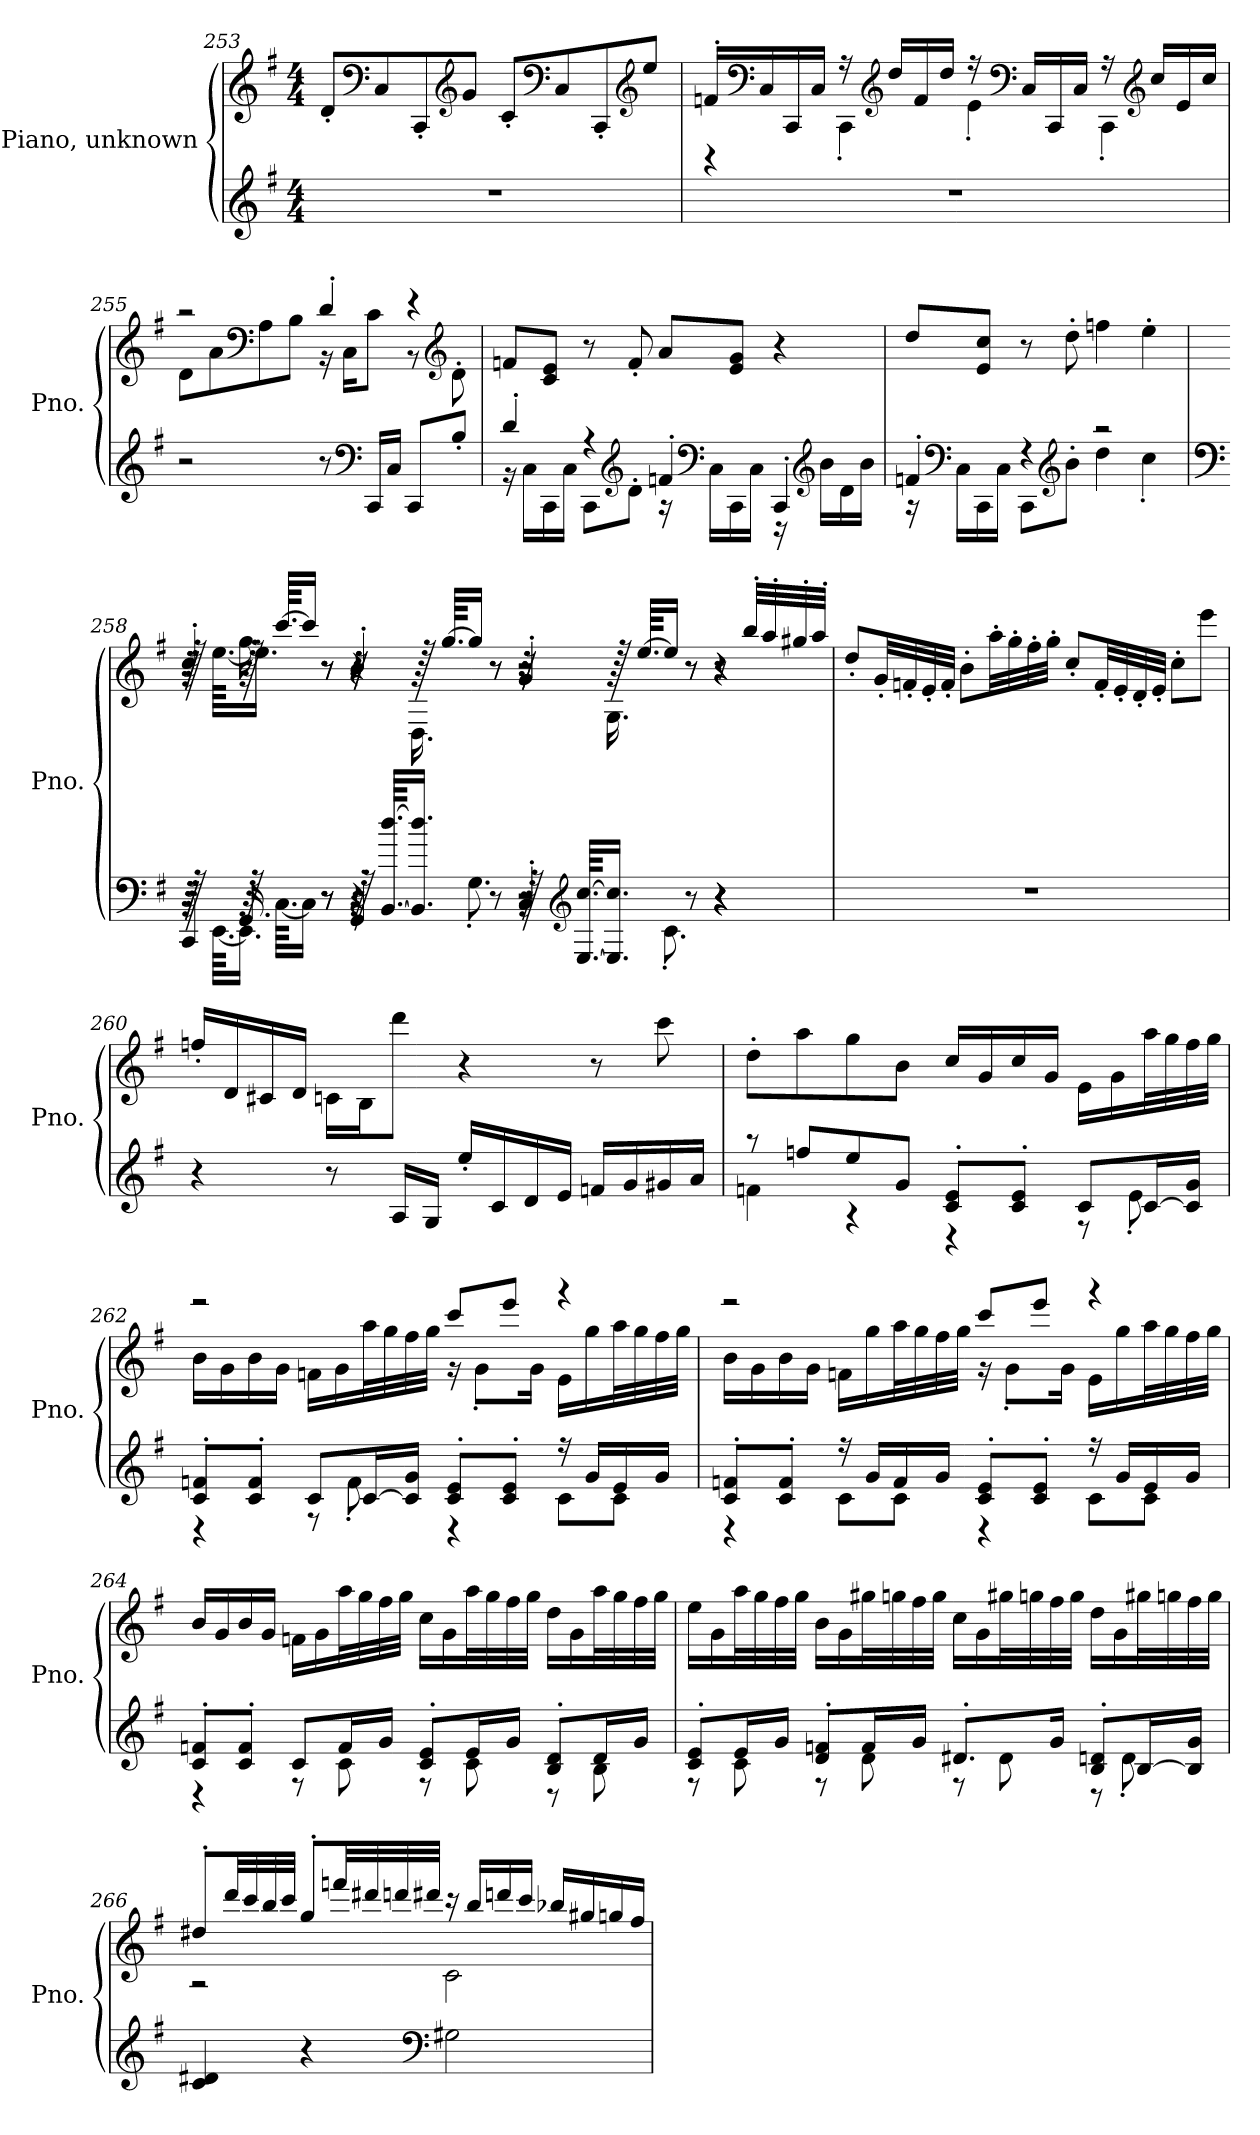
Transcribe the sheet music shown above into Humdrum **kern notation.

**kern	**kern
*part1	*part1
*staff2	*staff1
*I"Piano, unknown	*
*I'Pno.	*
!!LO:LB:g=z
*clefG2	*clefG2
*k[f#]	*k[f#]
*M4/4	*M4/4
=253	=253
1r	8d'/L
*	*clefF4
.	8C/
.	8CC'/
*	*clefG2
.	8g/J
.	8c'/L
*	*clefF4
.	8C/
.	8CC'/
*	*clefG2
.	8ee/J
=254	=254
*	*^
1r	16fn'/LL	4r
*	*clefF4	*
.	16C/	.
.	16CC/	.
.	16C/JJ	.
.	16r	4CC'\
*	*clefG2	*
.	16dd/LL	.
.	16f/	.
.	16dd/JJ	.
.	16r	4e'\
*	*clefF4	*
.	16C/LL	.
.	16CC/	.
.	16C/JJ	.
.	16r	4CC'\
*	*clefG2	*
.	16cc/LL	.
.	16e/	.
.	16cc/JJ	.
!!LO:LB:g=z	!!
=255	=255	=255
2r	2r	8d\L
.	.	8a\
*	*clefF4	*
.	.	8A\
.	.	8B\J
8r	4d'/	16r
.	.	16C\KL
*clefF4	*	*
16CC/LL	.	8c\J
16C/JJ	.	.
8CC/L	4r	8r
*	*clefG2	*
8B'/J	.	8d'\
*	*v	*v
=256	=256
*^	*
4d'/	16r	8fn/L
.	16C\LL	.
.	16CC\	8c/ 8e/J
.	16C\JJ	.
4r	8CC\L	8r
*clefG2	*	*
.	8d'\J	8f'/
4fn'/	16r	8a/L
*clefF4	*	*
.	16C\LL	.
.	16CC\	8e/ 8g/J
.	16C\JJ	.
4CC'/	16r	4r
*clefG2	*	*
.	16b\LL	.
.	16d\	.
.	16b\JJ	.
!!LO:LB:g=z
=257	=257	=257
4fn'/	16r	8dd/L
*clefF4	*	*
.	16C\LL	.
.	16CC\	8e/ 8cc/J
.	16C\JJ	.
4r	8CC\L	8r
*clefG2	*	*
.	8b'\J	8dd'\
2r	4dd\	4ffn\
.	4cc'\	4ee'\
*v	*v	*
!!LO:LB:g=z
=258	=258
*clefF4	*
*^	*^
*	*^	*	*^
*	*	*^	*	*	*^
4CC'/	32r	32r	128r	32r	32r	4cc'/	128r
.	.	.	[64.EE\KKLL	.	.	.	[64.ee\KKLL
.	128r	16.GG/	16.EE\JJ]	128r	16.gg\	.	16.ee\JJ]
.	[64.C\KKLL	.	.	[64.ccc/KKLL	.	.	.
.	16C\JJ]	.	.	16ccc/JJ]	.	.	.
.	8r	8r	8r	8r	8r	.	8r
128r	16r	4GG'/	4r	32r	4r	4b'/	32r
[64.BB/ [64.dd/KKLL	.	.	.	.	.	.	.
16.BB/] 16.dd/]JJ	.	.	.	128r	.	.	16.D\
.	.	.	.	[64.gg/KKLL	.	.	.
.	8.G'\	.	.	16gg/JJ]	.	.	.
8r	.	.	.	8r	.	.	8r
128r	16r	4C'/	2r	32r	2r	4g'/	32r
*clefG2	*	*	*	*	*	*	*
[64.E/ [64.cc/KKLL	.	.	.	.	.	.	.
16.E/] 16.cc/]JJ	.	.	.	128r	.	.	16.G\
.	.	.	.	[64.ee/KKLL	.	.	.
.	8.c'\	.	.	16ee/JJ]	.	.	.
8r	.	.	.	8r	.	.	8r
4r	4r	4r	.	8r	.	4r	4r
.	.	.	.	32bb'/LLL	.	.	.
.	.	.	.	32aa'/	.	.	.
.	.	.	.	32gg#X'/	.	.	.
.	.	.	.	32aa'/JJJ	.	.	.
*v	*v	*v	*v	*	*	*	*
*	*v	*v	*v	*v
!!LO:PB:g=z
=259	=259
1r	8dd'/L
.	32g'/LL
.	32fn'/
.	32e'/
.	32f'/JJJ
.	8b'\L
.	32aa'\LL
.	32gg'\
.	32ff#'\
.	32gg'\JJJ
.	8cc'/L
.	32f'/LL
.	32e'/
.	32d'/
.	32e'/JJJ
.	8cc'\L
.	8eee\J
=260	=260
4r	16ffn'/LL
.	16d/
.	16c#X/
.	16d/JJ
8r	16cn\LL
.	16B\J
16A/LL	8ddd\J
16G/JJ	.
16ee'/LL	4r
16c/	.
16d/	.
16e/JJ	.
16fn/LL	8r
16g/	.
16g#X/	8ccc\
16a/JJ	.
!!LO:LB:g=z
=261	=261
*^	*
8r	4fn\	8dd'\L
8ffn/L	.	8aa\
8ee/	4r	8gg\
8g/J	.	8b\J
8c/' 8e/'L	4r	16cc/LL
.	.	16g/
8c/' 8e/'J	.	16cc/
.	.	16g/JJ
8c/L	8r	16e\LL
.	.	16g\
[16c/L	8e'\	32aa\L
.	.	32gg\
16c/] 16g/JJ	.	32ff#\
.	.	32gg\JJJ
=262	=262	=262
*	*	*^
8c/' 8fn/'L	4r	2r	16b\LL
.	.	.	16g\
8c/' 8f/'J	.	.	16b\
.	.	.	16g\JJ
8c/L	8r	.	16fn\LL
.	.	.	16g\
[16c/L	8f'\	.	32aa\L
.	.	.	32gg\
16c/] 16g/JJ	.	.	32ff#\
.	.	.	32gg\JJJ
8c/' 8e/'L	4r	8ccc/L	16r
.	.	.	8g'\L
8c/' 8e/'J	.	8eee/J	.
.	.	.	16g\Jk
16r	8c\L	4r	16e\LL
16g/LL	.	.	16gg\
16e/	8c\J	.	32aa\L
.	.	.	32gg\
16g/JJ	.	.	32ff#\
.	.	.	32gg\JJJ
!!LO:LB:g=z	!!
=263	=263	=263	=263
8c/' 8fn/'L	4r	2r	16b\LL
.	.	.	16g\
8c/' 8f/'J	.	.	16b\
.	.	.	16g\JJ
16r	8c\L	.	16fn\LL
16g/LL	.	.	16gg\
16f/	8c\J	.	32aa\L
.	.	.	32gg\
16g/JJ	.	.	32ff#\
.	.	.	32gg\JJJ
8c/' 8e/'L	4r	8ccc/L	16r
.	.	.	8g'\L
8c/' 8e/'J	.	8eee/J	.
.	.	.	16g\Jk
16r	8c\L	4r	16e\LL
16g/LL	.	.	16gg\
16e/	8c\J	.	32aa\L
.	.	.	32gg\
16g/JJ	.	.	32ff#\
.	.	.	32gg\JJJ
*	*	*v	*v
=264	=264	=264
8c/' 8fn/'L	4r	16b/LL
.	.	16g/
8c/' 8f/'J	.	16b/
.	.	16g/JJ
8c/L	8r	16fn\LL
.	.	16g\
16f/L	8c\	32aa\L
.	.	32gg\
16g/JJ	.	32ff#\
.	.	32gg\JJJ
8c/' 8e/'L	8r	16cc\LL
.	.	16g\
16e/L	8c\	32aa\L
.	.	32gg\
16g/JJ	.	32ff#\
.	.	32gg\JJJ
8B/' 8d/'L	8r	16dd\LL
.	.	16g\
16d/L	8B\	32aa\L
.	.	32gg\
16g/JJ	.	32ff#\
.	.	32gg\JJJ
!!LO:LB:g=z
=265	=265	=265
8c/' 8e/'L	8r	16ee\LL
.	.	16g\
16e/L	8c\	32aa\L
.	.	32gg\
16g/JJ	.	32ff#\
.	.	32gg\JJJ
8d/' 8fn/'L	8r	16b\LL
.	.	16g\
16f/L	8d\	32gg#X\L
.	.	32ggn\
16g/JJ	.	32ff#\
.	.	32gg\JJJ
8.d#X'/L	8r	16cc\LL
.	.	16g\
.	8d#\	32gg#X\L
.	.	32ggn\
16g/Jk	.	32ff#\
.	.	32gg\JJJ
8B/' 8dn/'L	8r	16dd\LL
.	.	16g\
[16B/L	8d'\	32gg#X\L
.	.	32ggn\
16B/] 16g/JJ	.	32ff#\
.	.	32gg\JJJ
*v	*v	*
!!LO:LB:g=z
=266	=266
*	*^
4c/ 4d#X/	8dd#X'/L	2r
.	32ddd/LL	.
.	32ccc/	.
.	32bb/	.
.	32ccc/JJJ	.
4r	8gg'/L	.
.	32fffn/LL	.
.	32ddd#X/	.
.	32dddn/	.
.	32ddd#X/JJJ	.
*clefF4	*	*
2G#X\	16r	2c\
.	16bb/LL	.
.	16dddn/	.
.	16ccc/JJ	.
.	16bb-X/LL	.
.	16gg#X/	.
.	16ggn/	.
.	16ff#/JJ	.
*	*v	*v
=	=
*-	*-
